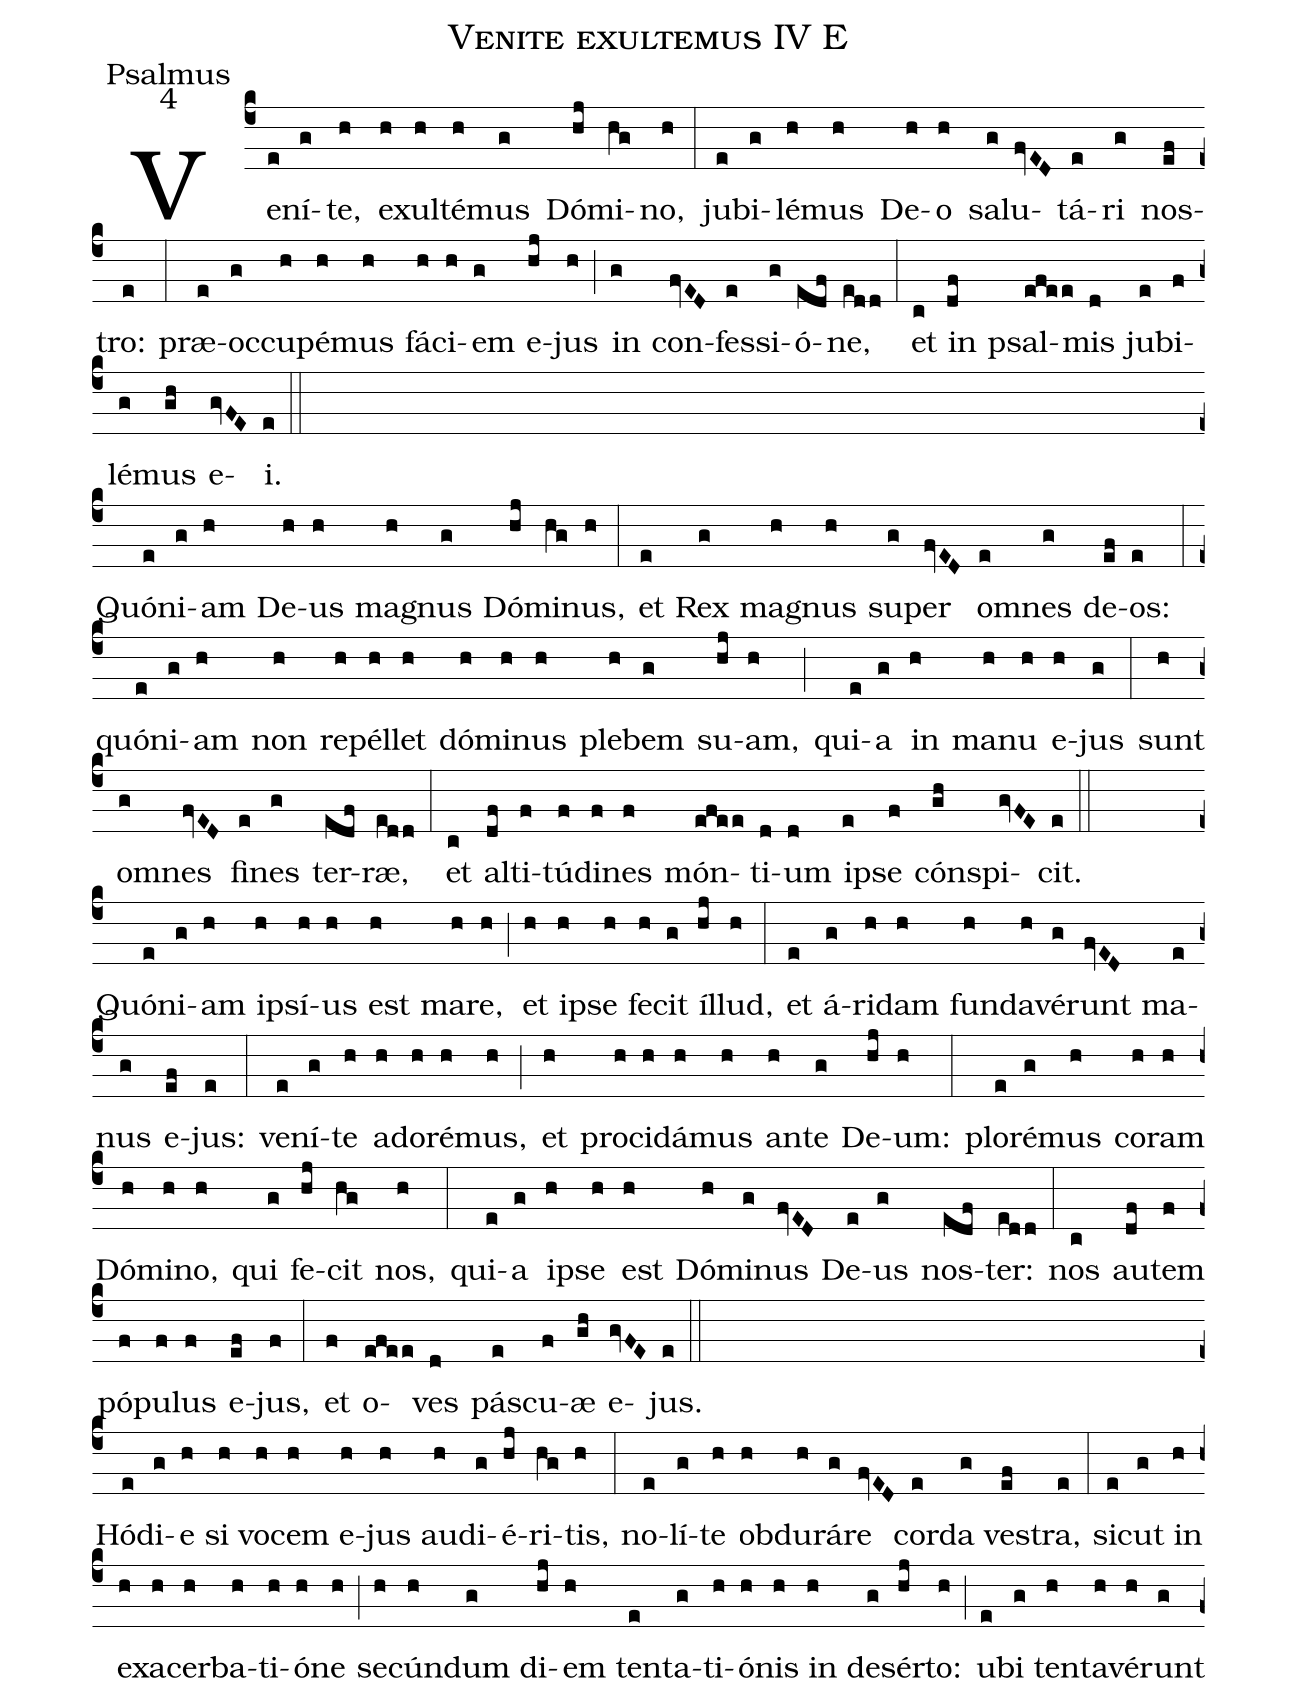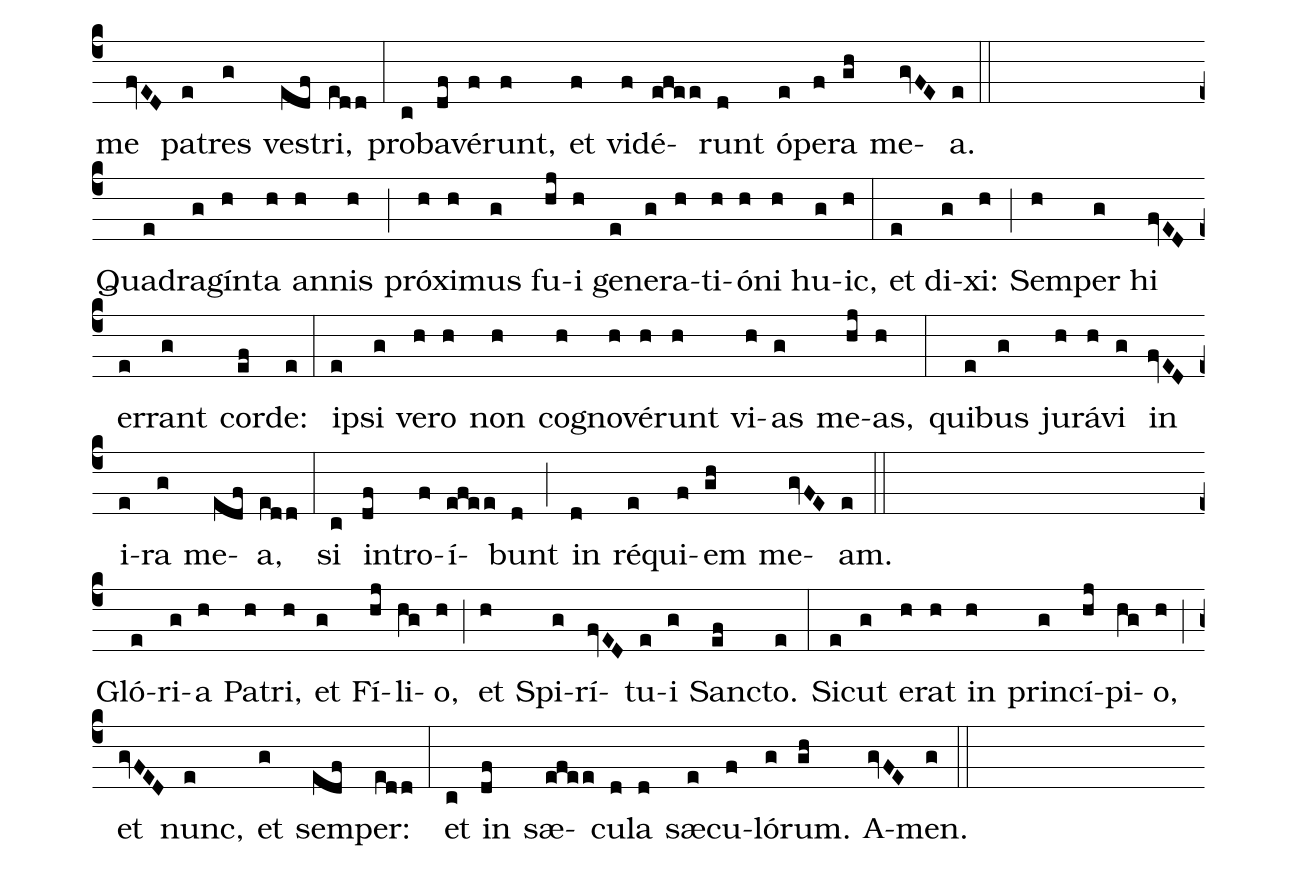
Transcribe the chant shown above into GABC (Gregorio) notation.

name:Venite exultemus IV E;
office-part:Psalmus;
mode:4;
%%
(c4)Ve(e)ní(g)te,(h) ex(h)ul(h)té(h)mus(g) Dó(hj)mi(hg)no,(h) (:)
ju(e)bi(g)lé(h)mus(h) De(h)o(h) sa(g)lu(fvED)tá(e)ri(g) nos(ef)tro:(e) (:)
præ(e)oc(g)cu(h)pé(h)mus(h) fá(h)ci(h)em(g) e(hj)jus(h) (;)
in(g) con(fvED)fes(e)si(g)ó(edf)ne,(edd) (:)
et(c) in(df) psal(efee)mis(d)
ju(e)bi(f)lé(g)mus(gh) e(gvFE)i.(e) (::Z)

Quón(e)i(g)am(h) De(h)us(h) ma(h)gnus(g) Dó(hj)mi(hg)nus,(h) (:)
et(e) Rex(g) ma(h)gnus(h) su(g)per(fvED) om(e)nes(g) de(ef)os:(e) (:)
quón(e)i(g)am(h) non(h) re(h)pél(h)let(h) dó(h)mi(h)nus(h) ple(h)bem(g) su(hj)am,(h) (;)
qui(e)a(g) in(h) ma(h)nu(h) e(h)jus(g) (:)
sunt(h) om(g)nes(fvED) fi(e)nes(g) ter(edf)ræ,(edd) (:)
et(c) al(df)ti(f)tú(f)di(f)nes(f) món(efee)ti(d)um(d)
ip(e)se(f) cón(gh)spi(gvFE)cit.(e) (::Z)

Quón(e)i(g)am(h) ip(h)sí(h)us(h) est(h) ma(h)re,(h) (;)
et(h) ip(h)se(h) fe(h)cit(g) íl(hj)lud,(h) (:)
et(e) á(g)ri(h)dam(h) fun(h)da(h)vé(g)runt(fvED) ma(e)nus(g) e(ef)jus:(e) (:)
ve(e)ní(g)te(h) ad(h)o(h)ré(h)mus,(h) (;)
et(h) pro(h)ci(h)dá(h)mus(h) an(h)te(g) De(hj)um:(h) (:)
plo(e)ré(g)mus(h) co(h)ram(h) Dó(h)mi(h)no,(h) qui(g) fe(hj)cit(hg) nos,(h) (:)
qui(e)a(g) ip(h)se(h) est(h) Dó(h)mi(g)nus(fvED) De(e)us(g) nos(edf)ter:(edd) (:)
nos(c) au(df)tem(f) pó(f)pu(f)lus(f) e(ef)jus,(f) (:)
et(f) o(efee)ves(d) pás(e)cu(f)æ(gh) e(gvFE)jus.(e) (::Z)

Hó(e)di(g)e(h) si(h) vo(h)cem(h) e(h)jus(h) au(h)di(g)é(hj)ri(hg)tis,(h) (:)
no(e)lí(g)te(h) ob(h)du(h)rá(g)re(fvED) cor(e)da(g) ves(ef)tra,(e) (:)
sic(e)ut(g) in(h) ex(h)a(h)cer(h)ba(h)ti(h)ó(h)ne(h) (;)
se(h)cún(h)dum(g) di(hj)em(h) ten(e)ta(g)ti(h)ó(h)nis(h) in(h) de(g)sér(hj)to:(h) (;)
u(e)bi(g) ten(h)ta(h)vé(h)runt(g) me(fvED) pa(e)tres(g) ves(edf)tri,(edd) (:)
pro(c)ba(df)vé(f)runt,(f) et(f) vi(f)dé(efee)runt(d)
ó(e)pe(f)ra(gh) me(gvFE)a.(e) (::Z)

Qua(e)dra(g)gín(h)ta(h) an(h)nis(h) (;)
pró(h)xi(h)mus(g) fu(hj)i(h) ge(e)ne(g)ra(h)ti(h)ó(h)ni(h) hu(g)ic,(h) (:)
et(e) di(g)xi:(h) (;)
Sem(h)per(g) hi(fvED) er(e)rant(g) cor(ef)de:(e) (:)
ip(e)si(g) ve(h)ro(h) non(h) co(h)gno(h)vé(h)runt(h) vi(h)as(g) me(hj)as,(h) (:)
qui(e)bus(g) ju(h)rá(h)vi(g) in(fvED) i(e)ra(g) me(edf)a,(edd) (:)
si(c) in(df)tro(f)í(efee)bunt(d) (;) in(d) ré(e)qui(f)em(gh) me(gvFE)am.(e) (::Z)

Gló(e)ri(g)a(h) Pa(h)tri,(h) et(g) Fí(hj)li(hg)o,(h) (;)
et(h) Spi(g)rí(fvED)tu(e)i(g) Sanc(ef)to.(e) (:)
Sic(e)ut(g) e(h)rat(h) in(h) prin(g)cí(hj)pi(hg)o,(h) (;)
et(gvFED) nunc,(e) et(g) sem(edf)per:(edd) (:)
et(c) in(df) sæ(efee)cu(d)la(d) sæ(e)cu(f)ló(g)rum.(gh) A(gvFE)men.(g) (::)
